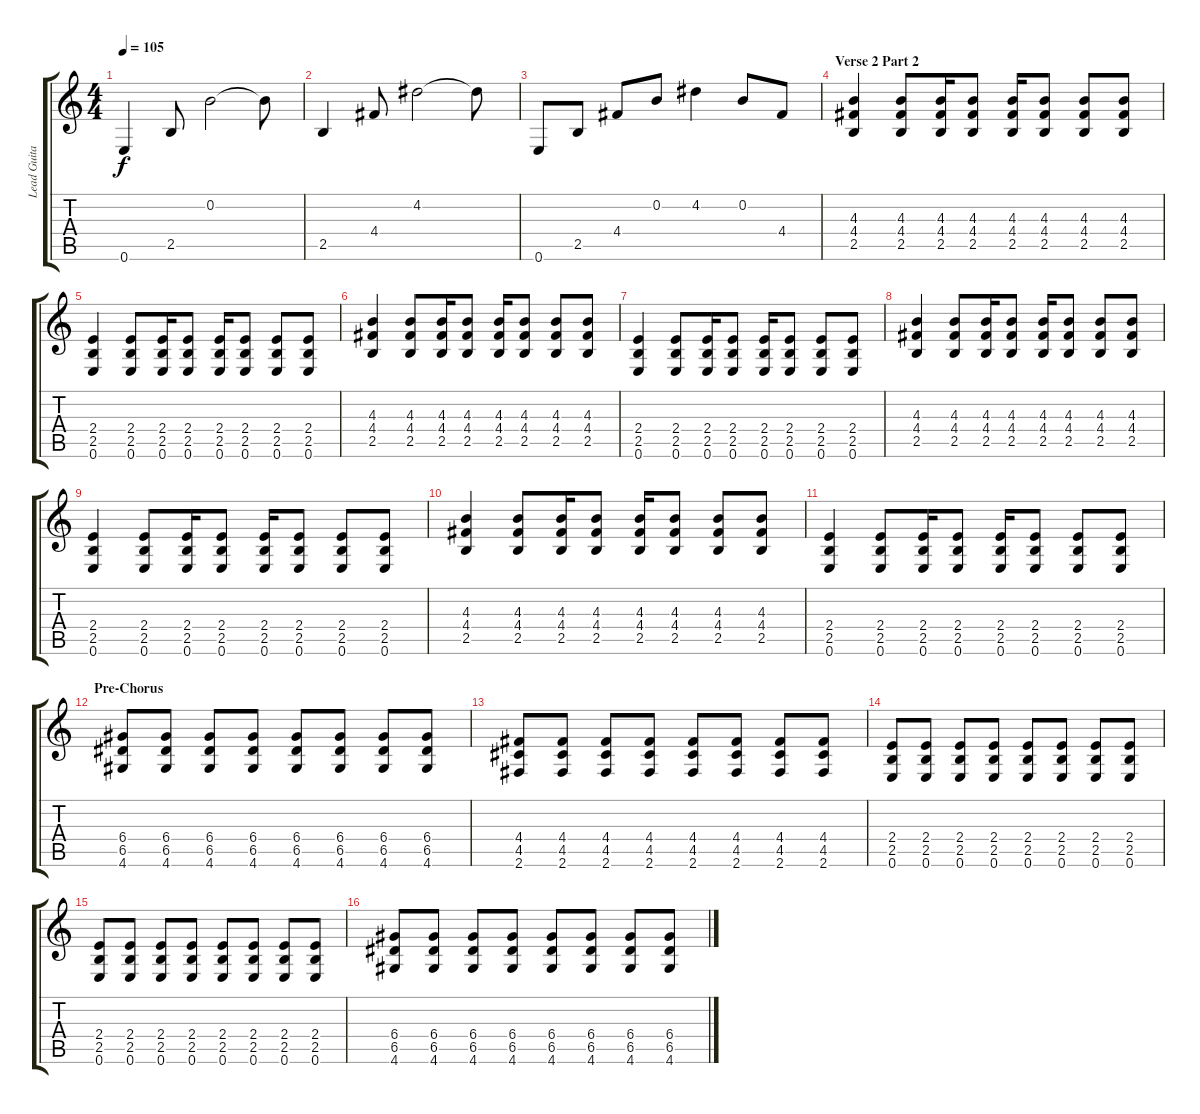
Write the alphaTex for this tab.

\track ("Lead Guitar" "Lead Guita") {instrument electricguitarclean}
\staff {score tabs}
\tuning (E4 B3 G3 D3 A2 E2) {hide}
\ts (4 4)
\tempo 105
\clef g2
\ks c
0.6.4{dy f} 2.5.8 0.2.2 0.2{t}.8 |
2.5.4 4.4.8 4.2.2 4.2{t}.8 |
0.6.8 2.5.8 4.4.8 0.2.8 4.2.4 0.2.8 4.4.8 |
\section ("" "Verse 2 Part 2")
(4.3 4.4 2.5).4{instrument electricguitarclean} (4.3 4.4 2.5).8 (4.3 4.4 2.5).16 (4.3 4.4 2.5).8 (4.3 4.4 2.5).16 (4.3 4.4 2.5).8 (4.3 4.4 2.5).8 (4.3 4.4 2.5).8 |
(2.4 2.5 0.6).4 (2.4 2.5 0.6).8 (2.4 2.5 0.6).16 (2.4 2.5 0.6).8 (2.4 2.5 0.6).16 (2.4 2.5 0.6).8 (2.4 2.5 0.6).8 (2.4 2.5 0.6).8 |
(4.3 4.4 2.5).4 (4.3 4.4 2.5).8 (4.3 4.4 2.5).16 (4.3 4.4 2.5).8 (4.3 4.4 2.5).16 (4.3 4.4 2.5).8 (4.3 4.4 2.5).8 (4.3 4.4 2.5).8 |
(2.4 2.5 0.6).4 (2.4 2.5 0.6).8 (2.4 2.5 0.6).16 (2.4 2.5 0.6).8 (2.4 2.5 0.6).16 (2.4 2.5 0.6).8 (2.4 2.5 0.6).8 (2.4 2.5 0.6).8 |
(4.3 4.4 2.5).4 (4.3 4.4 2.5).8 (4.3 4.4 2.5).16 (4.3 4.4 2.5).8 (4.3 4.4 2.5).16 (4.3 4.4 2.5).8 (4.3 4.4 2.5).8 (4.3 4.4 2.5).8 |
(2.4 2.5 0.6).4 (2.4 2.5 0.6).8 (2.4 2.5 0.6).16 (2.4 2.5 0.6).8 (2.4 2.5 0.6).16 (2.4 2.5 0.6).8 (2.4 2.5 0.6).8 (2.4 2.5 0.6).8 |
(4.3 4.4 2.5).4 (4.3 4.4 2.5).8 (4.3 4.4 2.5).16 (4.3 4.4 2.5).8 (4.3 4.4 2.5).16 (4.3 4.4 2.5).8 (4.3 4.4 2.5).8 (4.3 4.4 2.5).8 |
(2.4 2.5 0.6).4 (2.4 2.5 0.6).8 (2.4 2.5 0.6).16 (2.4 2.5 0.6).8 (2.4 2.5 0.6).16 (2.4 2.5 0.6).8 (2.4 2.5 0.6).8 (2.4 2.5 0.6).8 |
\section ("" "Pre-Chorus")
(6.4 6.5 4.6).8{instrument electricguitarclean} (6.4 6.5 4.6).8 (6.4 6.5 4.6).8 (6.4 6.5 4.6).8 (6.4 6.5 4.6).8 (6.4 6.5 4.6).8 (6.4 6.5 4.6).8 (6.4 6.5 4.6).8 |
(4.4 4.5 2.6).8 (4.4 4.5 2.6).8 (4.4 4.5 2.6).8 (4.4 4.5 2.6).8 (4.4 4.5 2.6).8 (4.4 4.5 2.6).8 (4.4 4.5 2.6).8 (4.4 4.5 2.6).8 |
(2.4 2.5 0.6).8 (2.4 2.5 0.6).8 (2.4 2.5 0.6).8 (2.4 2.5 0.6).8 (2.4 2.5 0.6).8 (2.4 2.5 0.6).8 (2.4 2.5 0.6).8 (2.4 2.5 0.6).8 |
(2.4 2.5 0.6).8 (2.4 2.5 0.6).8 (2.4 2.5 0.6).8 (2.4 2.5 0.6).8 (2.4 2.5 0.6).8 (2.4 2.5 0.6).8 (2.4 2.5 0.6).8 (2.4 2.5 0.6).8 |
(6.4 6.5 4.6).8{instrument electricguitarclean} (6.4 6.5 4.6).8 (6.4 6.5 4.6).8 (6.4 6.5 4.6).8 (6.4 6.5 4.6).8 (6.4 6.5 4.6).8 (6.4 6.5 4.6).8 (6.4 6.5 4.6).8
